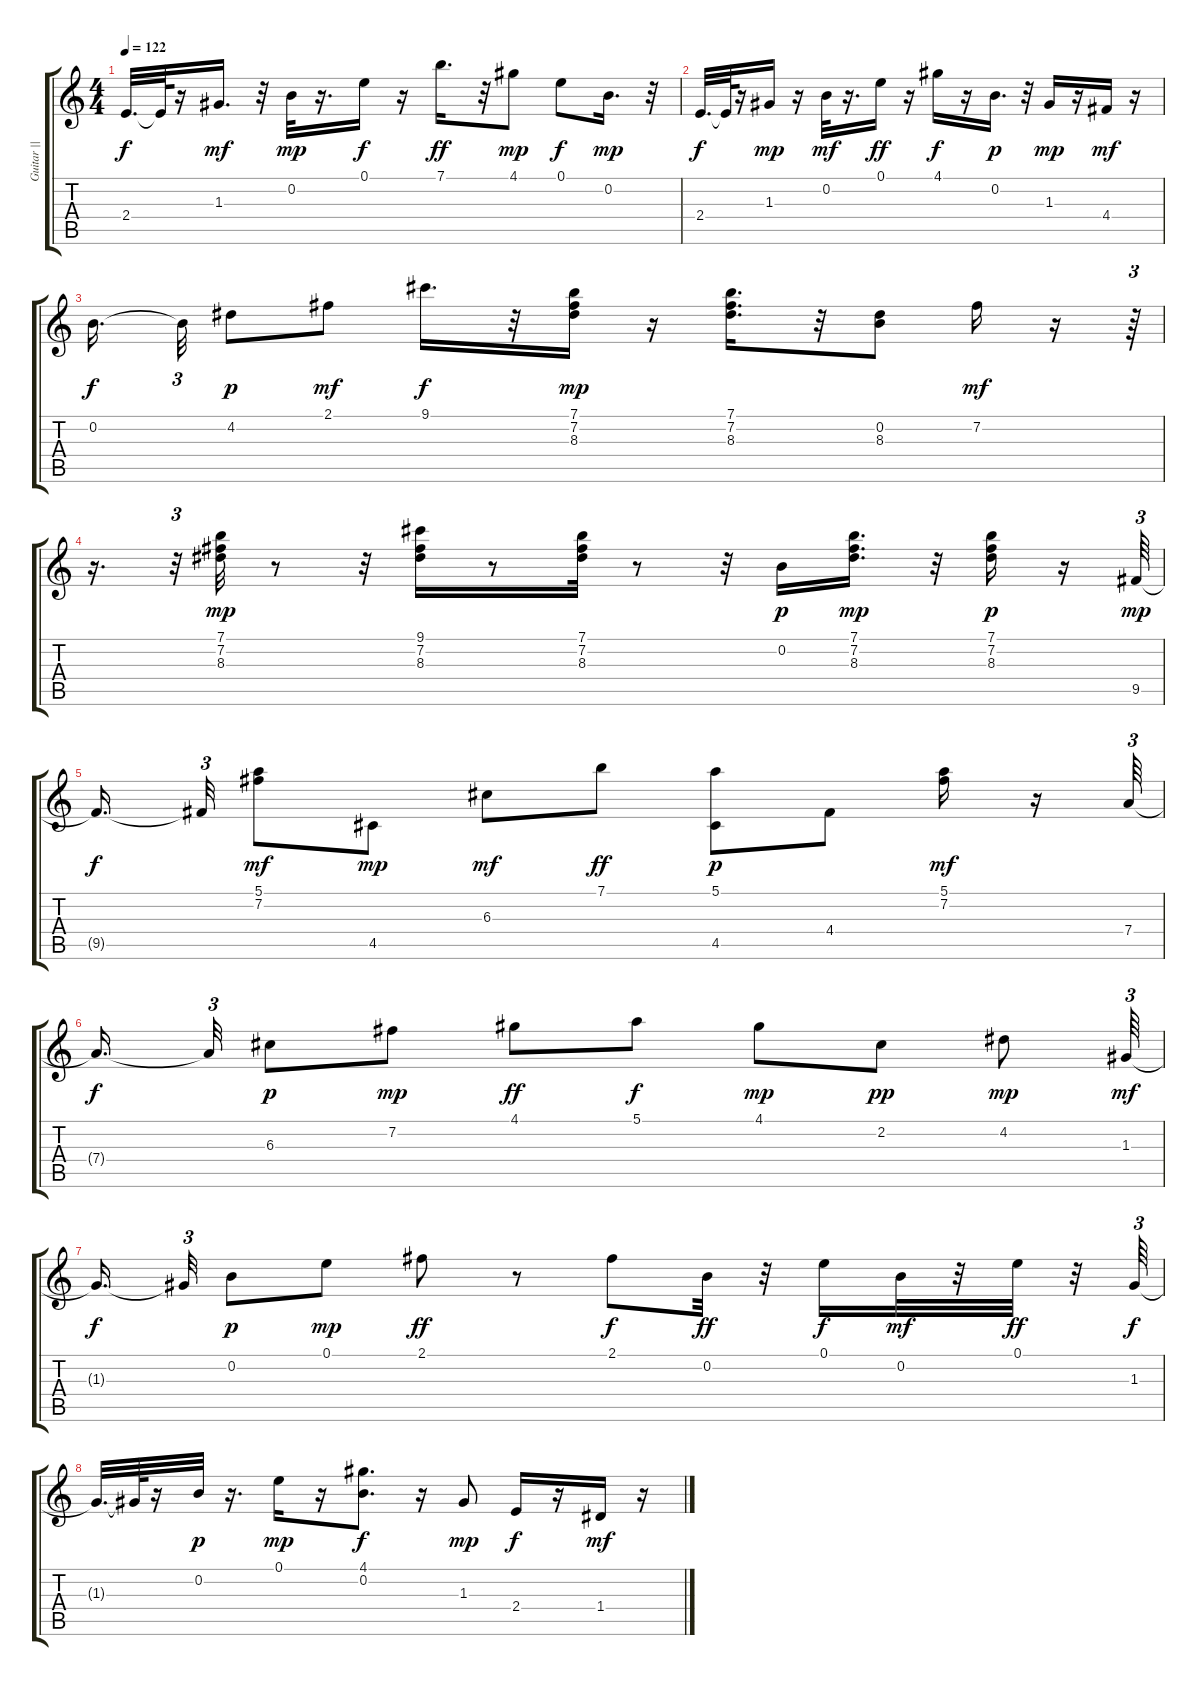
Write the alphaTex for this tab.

\track ("Guitar ||" "Guitar ||") {instrument electricguitarclean}
\staff {score tabs}
\tuning (E4 B3 G3 D3 A2 E2) {hide}
\ts (4 4)
\tempo 122
\clef g2
\ks c
2.4{t}.32{d dy f} 2.4{t}.64 r.16 1.3.16{d dy mf} r.32 0.2.32{dy mp} r.16{d} 0.1.16{dy f} r.16 7.1.16{d dy ff} r.32 4.1.8{dy mp} 0.1.8{dy f} 0.2.16{d dy mp} r.32 |
2.4.32{d dy f} 2.4{t}.64 r.16 1.3.16{dy mp} r.16 0.2.32{dy mf} r.16{d} 0.1.16{dy ff} r.16 4.1.16{dy f} r.16 0.2.16{d dy p} r.32 1.3.16{dy mp} r.16 4.4.16{dy mf} r.16 |
0.2.16{d dy f beam splitsecondary} 0.2{t}.32{tu (3 2)} 4.2.8{dy p} 2.1.8{dy mf} 9.1.16{d dy f} r.32 (7.1 7.2 8.3).16{dy mp} r.16 (7.1 7.2 8.3).16{d} r.32 (0.2 8.3).8 7.2.16{dy mf} r.16 r.64{tu (3 2)} |
r.16{d} r.32{tu (3 2)} (7.1 7.2 8.3).32{dy mp} r.8 r.32 (9.1 7.2 8.3).16 r.8 (7.1 7.2 8.3).32 r.8 r.32 0.2.16{dy p} (7.1 7.2 8.3).16{d dy mp} r.32 (7.1 7.2 8.3).16{dy p} r.16 9.5.64{tu (3 2) dy mp} |
9.5{t}.16{d dy f beam splitsecondary} 9.5{t}.32{tu (3 2)} (5.1 7.2).8{dy mf} 4.5.8{dy mp} 6.3.8{dy mf} 7.1.8{dy ff} (5.1 4.5).8{dy p} 4.4.8 (5.1 7.2).16{dy mf} r.16 7.4.64{tu (3 2)} |
7.4{t}.16{d dy f beam splitsecondary} 7.4{t}.32{tu (3 2)} 6.3.8{dy p} 7.2.8{dy mp} 4.1.8{dy ff} 5.1.8{dy f} 4.1.8{dy mp} 2.2.8{dy pp} 4.2.8{dy mp} 1.3.64{tu (3 2) dy mf} |
1.3{t}.16{d dy f beam splitsecondary} 1.3{t}.32{tu (3 2)} 0.2.8{dy p} 0.1.8{dy mp} 2.1.8{dy ff} r.8 2.1.8{dy f} 0.2.32{dy ff} r.32 0.1.16{dy f} 0.2.32{dy mf} r.32 0.1.32{dy ff} r.32 1.3.64{tu (3 2) dy f} |
1.3{t}.32{d} 1.3{t}.64 r.16 0.2.32{dy p} r.16{d} 0.1.16{dy mp} r.16 (4.1 0.2).8{d dy f} r.16 1.3.8{dy mp} 2.4.16{dy f} r.16 1.4.16{dy mf} r.16
